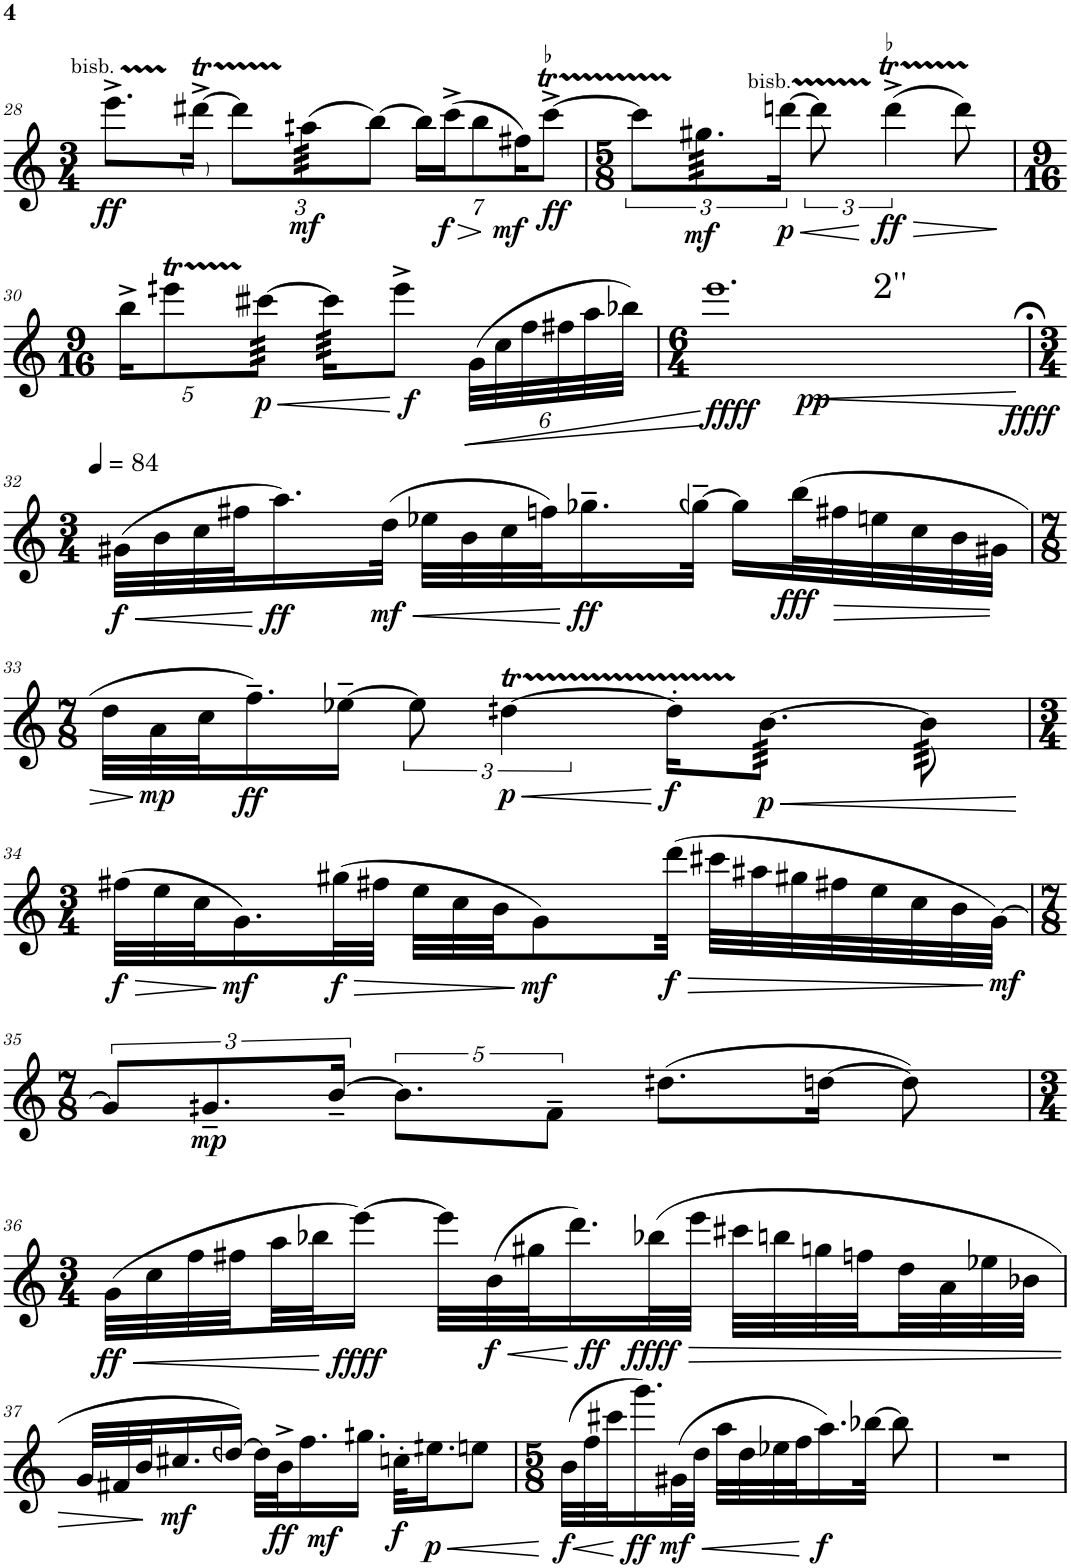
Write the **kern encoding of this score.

**kern	**dynam
*part1	*part1
*staff1	*staff1
*I"Flauta Transversal	*
*I'Fl.	*
!!LO:PB:g=z
*clefG2	*
*k[]	*
*M3/4	*
=28	=28
!LO:TX:a:t=bisb.	!
!	!LO:DY:b
*^	*
8.eee^\L	2ryy	ff
[16ddd#Xt^\Jk	.	.
*Xbrackettup	*	*
12ddd#TTT\L]	.	.
!	!	!LO:DY:b
*tremolo	*	*
(96aan\	.	mf
(96aan\	.	.
(96aan\	.	.
(96aan\	.	.
(96aan\	.	.
(96aan\	.	.
(96aan\	.	.
(96aan\	.	.
*Xtremolo	*	*
[12bb\J)	.	.
28bb\LL]	8ryy	.
!	!	!LO:HP:b
!	!	!LO:DY:n=1:b
(28ccc^\J	.	> f
14bb\	.	.
!	!	!LO:DY:n=2:b
.	8ryy	mf
28ff#X\K)	.	.
!LO:TR:acc=-	!	!LO:DY:n=3:b
[14ccct^\J	.	ff
*v	*v	*
=29	=29
*M5/8	*
*brackettup	*
12cccTTT\L]	.
!	!LO:DY:b
*tremolo	*
96gg#X\	mf
96gg#X\	.
96gg#X\	.
96gg#X\	.
96gg#X\	.
96gg#X\	.
96gg#X\	.
96gg#X\	.
96gg#X\	.
96gg#X\	.
96gg#X\	.
96gg#X\	.
*Xtremolo	*
!LO:TX:a:t=bisb.	!
!	!LO:HP:b
!	!LO:DY:n=1:b
[24dddn\Jk	< p
12dddTTT\]	.
!LO:TR:acc=-	!LO:HP:b
!	!LO:DY:n=2:b
(6dddt^\	> ff
8dddTTT\)	]
.	]
!!LO:LB:g=z
=30	=30
*M9/16	*
*Xbrackettup	*
*^	*
20bb^\KL	4ryy	.
10eeent\	.	.
!	!	!LO:HP:b
!	!	!LO:DY:n=1:b
*tremolo	*	*
[80cccn\	.	< p
80cccn\	.	.
80cccn\	.	.
80cccn\	.	.
80cccn\	.	.
80cccn\	.	.
80cccn\	.	.
80cccn\JJJJ	.	.
128ccc\]LLLLL	16.ryy	.
128ccc\	.	.
128ccc\	.	.
128ccc\	.	.
128ccc\	.	.
128ccc\	.	.
128ccc\	.	.
128ccc\	.	.
*Xtremolo	*	*
8eee^\J	.	.
!	!	!LO:DY:n=2:b
.	8..ryy	f
!	!	!LO:HP:n=1:b
(48g\LLL	.	[ <
48cc\	.	.
48ff\	.	.
48ff#X\	.	.
48aa\	.	.
48bb-X\JJJ)	.	.
*v	*v	*
=31	=31
*M6/4	*
*^	*
*	*^	*
!LO:TX:a:t=2''	!	!	!
1.eee	8ryy	2ryy	.
!	!	!	!LO:DY:b
.	1ryy	.	ffff
!	!	!	!LO:DY:b
.	.	1ryy	pp
.	4.ryy	.	.
.	.	.	[
*v	*v	*v	*
!!LO:LB:g=z
=32	=32
*M3/4	*
*MM84	*
*^	*
*	*^	*
!	!	!	!LO:DY:b
*v	*v	*v	*
(32g#X\LLL	f
!	!LO:HP:b
32b\	<
32cc\	.
32ff#X\J	.
!	!LO:DY:n=1:b
16.aa\)	[ ff
!	!LO:HP:b
!	!LO:DY:n=2:b
(32dd\JJk	< mf
32ee-X\LLL	.
32b\	.
32cc\	.
32ffn\J)	.
!	!LO:DY:n=3:b
16.gg-X~\	[ ff
[32ggn~\JJk	.
16gg\LL]	.
!	!LO:DY:n=4:b
(32bb\L	fff
32ff#X\	.
!	!LO:HP:b
32een\	>
32cc\	.
32b\	.
32g#X\JJJ	.
!!LO:LB:g=z
=33	=33
*M7/8	*
32dd\LLL	.
!	!LO:DY:n=1:b
32a\	[ mp
32cc\J	.
!	!LO:DY:n=2:b
16.ff~\)	ff
[16ee-X~\JJ	.
*brackettup	*
12ee-\]	.
!	!LO:HP:b
!	!LO:DY:n=3:b
[6ddnT\	< p
!	!LO:DY:n=4:b
16ddTTT'\KL]	] f
!	!LO:HP:b
!	!LO:DY:n=5:b
*tremolo	*
[64b\LLLL	< p
64b\	.
64b\	.
64b\	.
64b\	.
64b\	.
64b\	.
64b\	.
64b\	.
64b\	.
64b\	.
64b\JJJJ	.
64b\]	.
64b\	.
64b\	.
64b\	.
64b\	.
64b\	.
64b\	.
64b\	.
*Xtremolo	*
.	[
!!LO:LB:g=z
=34	=34
*M3/4	*
!	!LO:HP:b
!	!LO:DY:n=1:b
(32ff#X\LLL	> f
32ee\	.
32cc\J	.
!	!LO:DY:n=2:b
16.g\)	[ mf
!	!LO:HP:b
!	!LO:DY:n=3:b
(32gg#X\L	> f
32ff#X\JJJ	.
32ee\LLL	.
32cc\	.
32b\JJ	.
!	!LO:DY:n=4:b
8g\)	] mf
!	!LO:HP:b
!	!LO:DY:n=5:b
(32ddd\Jkk	> f
32ccc#X\LLL	.
32aa#X\	.
32gg#X\	.
32ff#X\	.
32ee\	.
32cc\	.
32b\	.
!	!LO:DY:n=6:b
[32g\JJJ)	] mf
!!LO:LB:g=z
=35	=35
*M7/8	*
12g/L]	.
!	!LO:DY:b
12.gn~/	mp
[24b~/Jk	.
10.b\L]	.
10f~\J	.
(8.ddn\L	.
[16ddn\Jk	.
8dd\])	.
!!LO:LB:g=z
=36	=36
*M3/4	*
!	!LO:HP:b
!	!LO:DY:n=1:b
*^	*
(32g\LLL	4.ryy	< ff
32cc\	.	.
32ff\	.	.
32ff#X\	.	.
32aa\	.	.
32bb-X\J	.	.
!	!	!LO:DY:n=2:b
[16eee\JJ)	.	] ffff
32eee\LLL]	.	.
!	!	!LO:HP:b
!	!	!LO:DY:n=3:b
(32b\	.	< f
32gg#X\J	.	.
16.ddd\)	.	.
!	!	!LO:DY:n=4:b
.	4.ryy	ff
!	!	!LO:HP:n=1:b
!	!	!LO:DY:n=5:b
(32bb-X\L	.	[ > ffff
32eee\JJJ	.	.
32ccc#X\LLL	.	.
32bbn\	.	.
32ggn\	.	.
32ffn\	.	.
32dd\	.	.
32a\	.	.
32ee-X\	.	.
32b-X\JJJ	.	.
!!LO:LB:g=z	!!
=37	=37	=37
32g/LLL	4.ryy	.
32f#X/	.	.
32b/J	.	.
!	!	!LO:DY:n=1:b
16.cc#X/	.	[ mf
[16ddn/JJ)	.	.
32dd\LLL]	.	.
!	!	!LO:DY:n=2:b
32b^\J	.	ff
16.ff\	.	.
!	!	!LO:DY:n=3:b
.	4.ryy	mf
16.ggn\JJ	.	.
!	!	!LO:DY:n=4:b
32ccn'\KLL	.	f
!	!	!LO:HP:b
!	!	!LO:DY:n=5:b
16.een\J	.	< p
8een\J	.	.
.	.	]
*v	*v	*
=38	=38
*M5/8	*
*^	*
!	!	!LO:DY:b
*v	*v	*
(32b\LLL	f
32ff\	.
!	!LO:HP:b
32ccc#X\J	<
!	!LO:DY:n=1:b
16.ggg\)	[ ff
!	!LO:DY:n=2:b
(32g#X\L	mf
32dd\JJJ	.
32aa\LLL	.
32dd\	.
32ee-X\	.
32ff\J	.
!	!LO:DY:n=3:b
16.aa\)	[ f
[32bb-X\JJk	.
8bb-\]	.
=39	=39
8%5r	.
=	=
*-	*-
